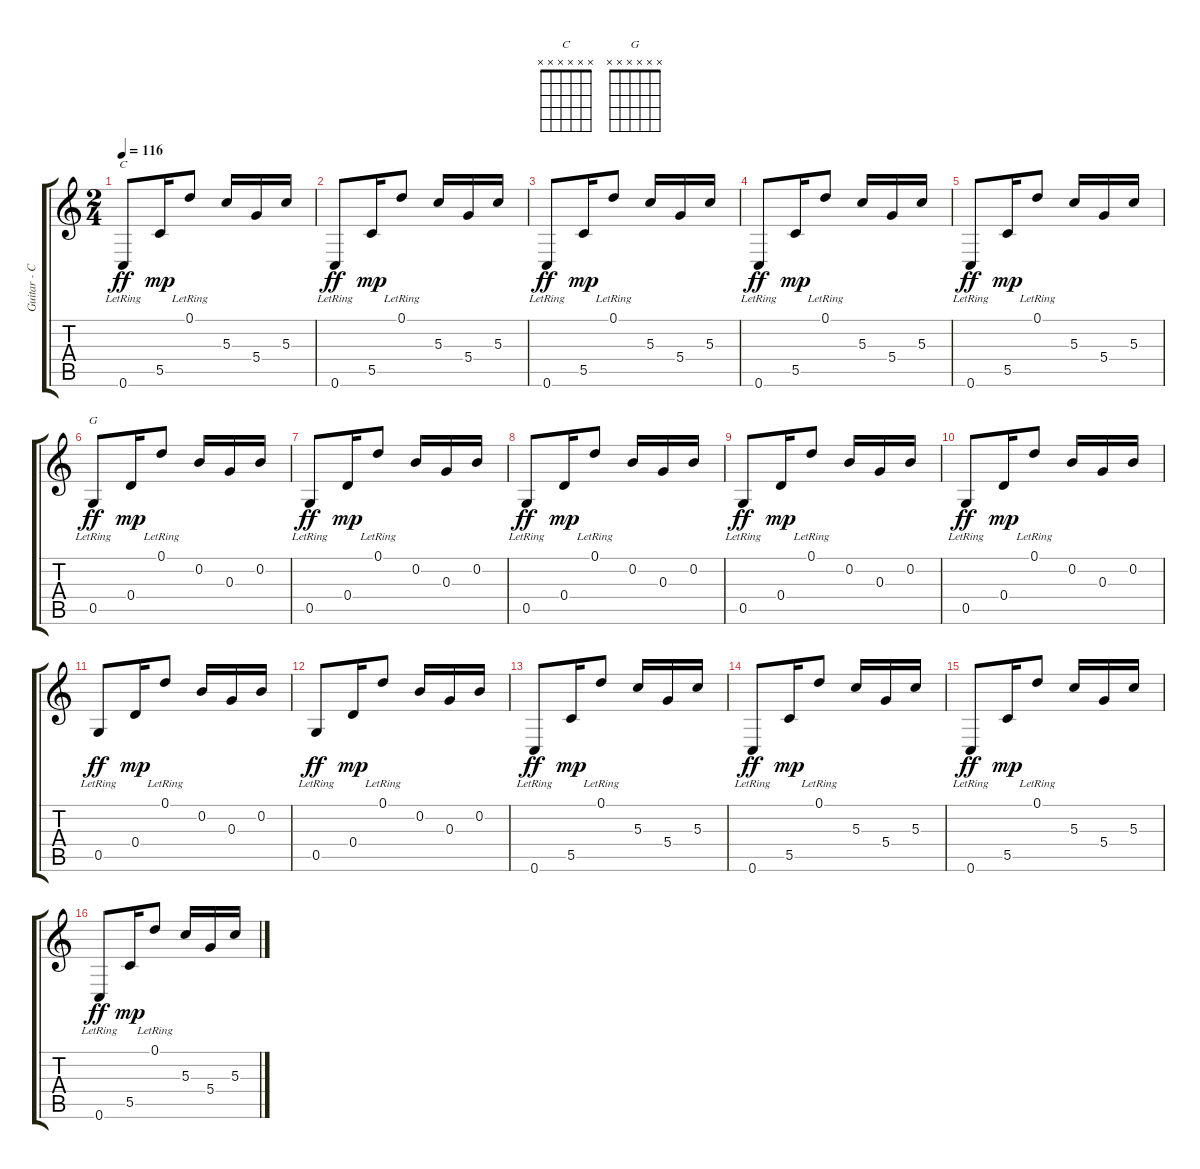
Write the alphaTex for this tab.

\track ("Guitar - CGDGBD" "Guitar - C") {instrument acousticguitarnylon}
\staff {score tabs}
\tuning (D4 B3 G3 D3 G2 C2) {hide}
\chord ("C" x x x x x x) {firstfret 0}
\chord ("G" x x x x x x) {firstfret 0}
\ts (2 4)
\tempo 116
\clef g2
\ks c
0.6{lr}.8{ch "C" dy ff} 5.5.16{dy mp} 0.1{lr}.8 5.3.16 5.4.16 5.3.16 |
0.6{lr}.8{dy ff} 5.5.16{dy mp} 0.1{lr}.8 5.3.16 5.4.16 5.3.16 |
0.6{lr}.8{dy ff} 5.5.16{dy mp} 0.1{lr}.8 5.3.16 5.4.16 5.3.16 |
0.6{lr}.8{dy ff} 5.5.16{dy mp} 0.1{lr}.8 5.3.16 5.4.16 5.3.16 |
0.6{lr}.8{dy ff} 5.5.16{dy mp} 0.1{lr}.8 5.3.16 5.4.16 5.3.16 |
0.5{lr}.8{ch "G" dy ff} 0.4.16{dy mp} 0.1{lr}.8 0.2.16 0.3.16 0.2.16 |
0.5{lr}.8{dy ff} 0.4.16{dy mp} 0.1{lr}.8 0.2.16 0.3.16 0.2.16 |
0.5{lr}.8{dy ff} 0.4.16{dy mp} 0.1{lr}.8 0.2.16 0.3.16 0.2.16 |
0.5{lr}.8{dy ff} 0.4.16{dy mp} 0.1{lr}.8 0.2.16 0.3.16 0.2.16 |
0.5{lr}.8{dy ff} 0.4.16{dy mp} 0.1{lr}.8 0.2.16 0.3.16 0.2.16 |
0.5{lr}.8{dy ff} 0.4.16{dy mp} 0.1{lr}.8 0.2.16 0.3.16 0.2.16 |
0.5{lr}.8{dy ff} 0.4.16{dy mp} 0.1{lr}.8 0.2.16 0.3.16 0.2.16 |
0.6{lr}.8{dy ff} 5.5.16{dy mp} 0.1{lr}.8 5.3.16 5.4.16 5.3.16 |
0.6{lr}.8{dy ff} 5.5.16{dy mp} 0.1{lr}.8 5.3.16 5.4.16 5.3.16 |
0.6{lr}.8{dy ff} 5.5.16{dy mp} 0.1{lr}.8 5.3.16 5.4.16 5.3.16 |
0.6{lr}.8{dy ff} 5.5.16{dy mp} 0.1{lr}.8 5.3.16 5.4.16 5.3.16
